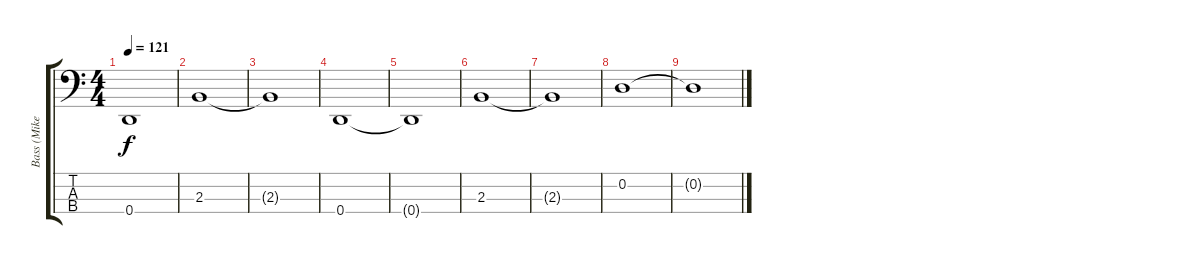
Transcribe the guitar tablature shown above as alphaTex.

\track ("Bass (Mike Dirnt)" "Bass (Mike") {instrument electricbasspick}
\staff {score tabs}
\tuning (G2 D2 A1 D1) {hide}
\ts (4 4)
\tempo 121
\clef f4
\ks c
0.4{t}.1{dy f} |
2.3.1 |
2.3{t}.1 |
0.4.1 |
0.4{t}.1 |
2.3.1 |
2.3{t}.1 |
0.2.1 |
0.2{t}.1
